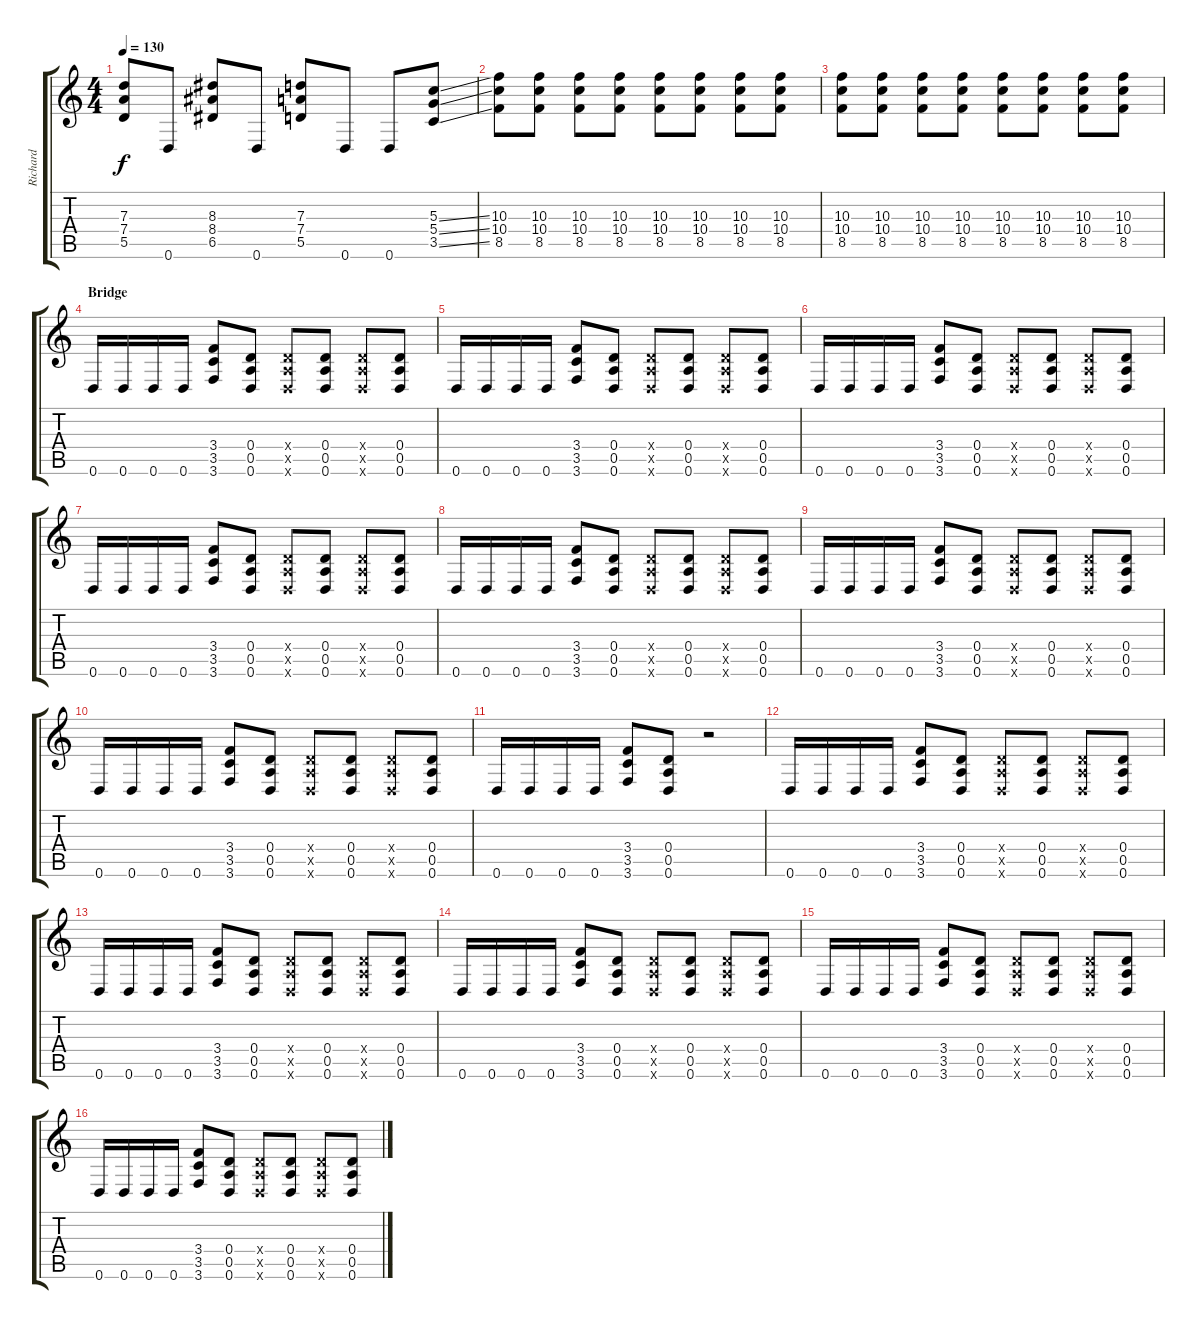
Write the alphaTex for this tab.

\track ("Richard" "Richard") {instrument distortionguitar}
\staff {score tabs}
\tuning (E4 B3 G3 D3 A2 D2) {hide}
\ts (4 4)
\tempo 130
\clef g2
\ks c
(7.3 7.4 5.5).8{dy f} 0.6.8 (8.3 8.4 6.5).8 0.6.8 (7.3 7.4 5.5).8 0.6.8 0.6.8 (5.3{ss} 5.4{ss} 3.5{ss}).8 |
(10.3 10.4 8.5).8 (10.3 10.4 8.5).8 (10.3 10.4 8.5).8 (10.3 10.4 8.5).8 (10.3 10.4 8.5).8 (10.3 10.4 8.5).8 (10.3 10.4 8.5).8 (10.3 10.4 8.5).8 |
(10.3 10.4 8.5).8 (10.3 10.4 8.5).8 (10.3 10.4 8.5).8 (10.3 10.4 8.5).8 (10.3 10.4 8.5).8 (10.3 10.4 8.5).8 (10.3 10.4 8.5).8 (10.3 10.4 8.5).8 |
\section ("" "Bridge")
0.6.16 0.6.16 0.6.16 0.6.16 (3.4 3.5 3.6).8 (0.4 0.5 0.6).8 (0.4{x} 0.5{x} 0.6{x}).8 (0.4 0.5 0.6).8 (0.4{x} 0.5{x} 0.6{x}).8 (0.4 0.5 0.6).8 |
0.6.16 0.6.16 0.6.16 0.6.16 (3.4 3.5 3.6).8 (0.4 0.5 0.6).8 (0.4{x} 0.5{x} 0.6{x}).8 (0.4 0.5 0.6).8 (0.4{x} 0.5{x} 0.6{x}).8 (0.4 0.5 0.6).8 |
0.6.16 0.6.16 0.6.16 0.6.16 (3.4 3.5 3.6).8 (0.4 0.5 0.6).8 (0.4{x} 0.5{x} 0.6{x}).8 (0.4 0.5 0.6).8 (0.4{x} 0.5{x} 0.6{x}).8 (0.4 0.5 0.6).8 |
0.6.16 0.6.16 0.6.16 0.6.16 (3.4 3.5 3.6).8 (0.4 0.5 0.6).8 (0.4{x} 0.5{x} 0.6{x}).8 (0.4 0.5 0.6).8 (0.4{x} 0.5{x} 0.6{x}).8 (0.4 0.5 0.6).8 |
0.6.16 0.6.16 0.6.16 0.6.16 (3.4 3.5 3.6).8 (0.4 0.5 0.6).8 (0.4{x} 0.5{x} 0.6{x}).8 (0.4 0.5 0.6).8 (0.4{x} 0.5{x} 0.6{x}).8 (0.4 0.5 0.6).8 |
0.6.16 0.6.16 0.6.16 0.6.16 (3.4 3.5 3.6).8 (0.4 0.5 0.6).8 (0.4{x} 0.5{x} 0.6{x}).8 (0.4 0.5 0.6).8 (0.4{x} 0.5{x} 0.6{x}).8 (0.4 0.5 0.6).8 |
0.6.16 0.6.16 0.6.16 0.6.16 (3.4 3.5 3.6).8 (0.4 0.5 0.6).8 (0.4{x} 0.5{x} 0.6{x}).8 (0.4 0.5 0.6).8 (0.4{x} 0.5{x} 0.6{x}).8 (0.4 0.5 0.6).8 |
0.6.16 0.6.16 0.6.16 0.6.16 (3.4 3.5 3.6).8 (0.4 0.5 0.6).8 r.2 |
0.6.16 0.6.16 0.6.16 0.6.16 (3.4 3.5 3.6).8 (0.4 0.5 0.6).8 (0.4{x} 0.5{x} 0.6{x}).8 (0.4 0.5 0.6).8 (0.4{x} 0.5{x} 0.6{x}).8 (0.4 0.5 0.6).8 |
0.6.16 0.6.16 0.6.16 0.6.16 (3.4 3.5 3.6).8 (0.4 0.5 0.6).8 (0.4{x} 0.5{x} 0.6{x}).8 (0.4 0.5 0.6).8 (0.4{x} 0.5{x} 0.6{x}).8 (0.4 0.5 0.6).8 |
0.6.16 0.6.16 0.6.16 0.6.16 (3.4 3.5 3.6).8 (0.4 0.5 0.6).8 (0.4{x} 0.5{x} 0.6{x}).8 (0.4 0.5 0.6).8 (0.4{x} 0.5{x} 0.6{x}).8 (0.4 0.5 0.6).8 |
0.6.16 0.6.16 0.6.16 0.6.16 (3.4 3.5 3.6).8 (0.4 0.5 0.6).8 (0.4{x} 0.5{x} 0.6{x}).8 (0.4 0.5 0.6).8 (0.4{x} 0.5{x} 0.6{x}).8 (0.4 0.5 0.6).8 |
0.6.16 0.6.16 0.6.16 0.6.16 (3.4 3.5 3.6).8 (0.4 0.5 0.6).8 (0.4{x} 0.5{x} 0.6{x}).8 (0.4 0.5 0.6).8 (0.4{x} 0.5{x} 0.6{x}).8 (0.4 0.5 0.6).8
